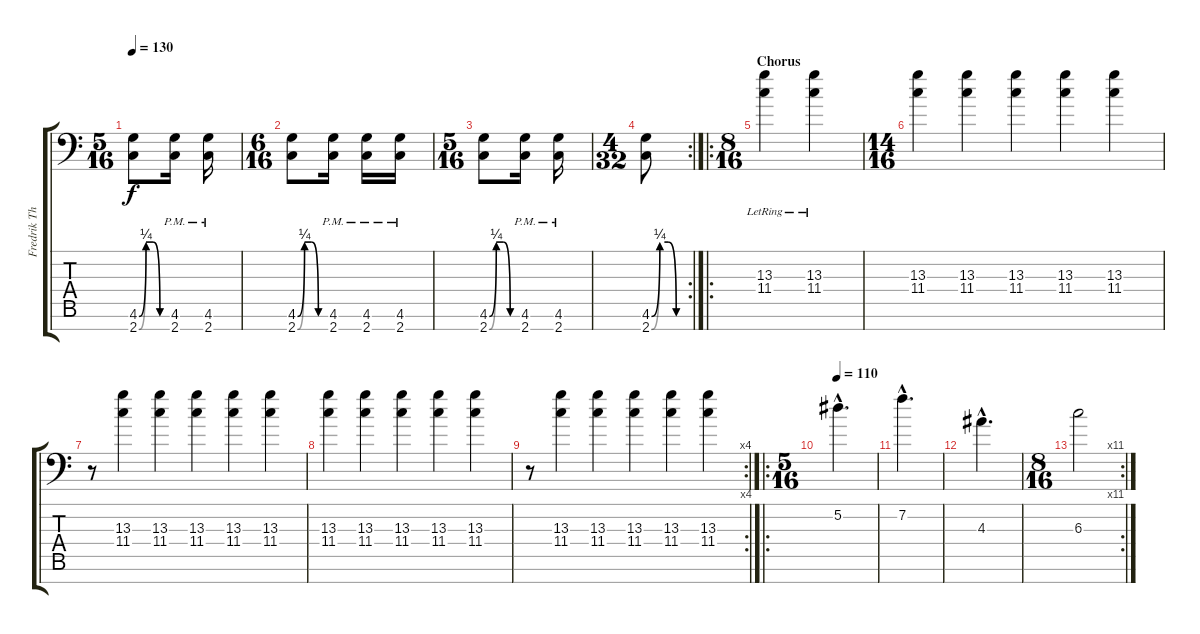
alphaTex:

\track ("Fredrik Thordendal - Lead Guitar God" "Fredrik Th") {instrument distortionguitar}
\staff {score tabs}
\tuning (Eb4 Bb3 Gb3 Db3 Ab2 Eb2 Bb1) {hide}
\ts (5 16)
\tempo 130
\clef f4
\ks c
(4.6{be (custom 0 0 15 1 30 1 45 0 60 0)} 2.7{be (custom 0 0 15 1 30 1 45 0 60 0)}).8{dy f} (4.6{pm} 2.7{pm}).16 (4.6{pm} 2.7{pm}).16 |
\ts (6 16)
(4.6{be (custom 0 0 15 1 30 1 45 0 60 0)} 2.7{be (custom 0 0 15 1 30 1 45 0 60 0)}).8 (4.6{pm} 2.7{pm}).16 (4.6{pm} 2.7{pm}).16 (4.6{pm} 2.7{pm}).16 |
\ts (5 16)
(4.6{be (custom 0 0 15 1 30 1 45 0 60 0)} 2.7{be (custom 0 0 15 1 30 1 45 0 60 0)}).8 (4.6{pm} 2.7{pm}).16 (4.6{pm} 2.7{pm}).16 |
\rc 2
\ts (4 32)
(4.6{be (custom 0 0 15 1 30 1 45 0 60 0)} 2.7{be (custom 0 0 15 1 30 1 45 0 60 0)}).8 |
\ro
\ts (8 16)
\section ("" "Chorus")
(13.3 11.4{lr}).4{balance 8} (13.3 11.4{lr}).4 |
\ts (14 16)
(13.3 11.4).4 (13.3 11.4).4 (13.3 11.4).4 (13.3 11.4).4 (13.3 11.4).4 |
r.8 (13.3 11.4).4 (13.3 11.4).4 (13.3 11.4).4 (13.3 11.4).4 (13.3 11.4).4 |
(13.3 11.4).4 (13.3 11.4).4 (13.3 11.4).4 (13.3 11.4).4 (13.3 11.4).4 |
\rc 4
r.8 (13.3 11.4).4 (13.3 11.4).4 (13.3 11.4).4 (13.3 11.4).4 (13.3 11.4).4 |
\ro
\ts (5 16)
\tempo 120
\tempo 110
5.2{hac}.4{d} |
7.2{hac}.4{d} |
4.3{hac}.4{d} |
\rc 11
\ts (8 16)
6.3.2
